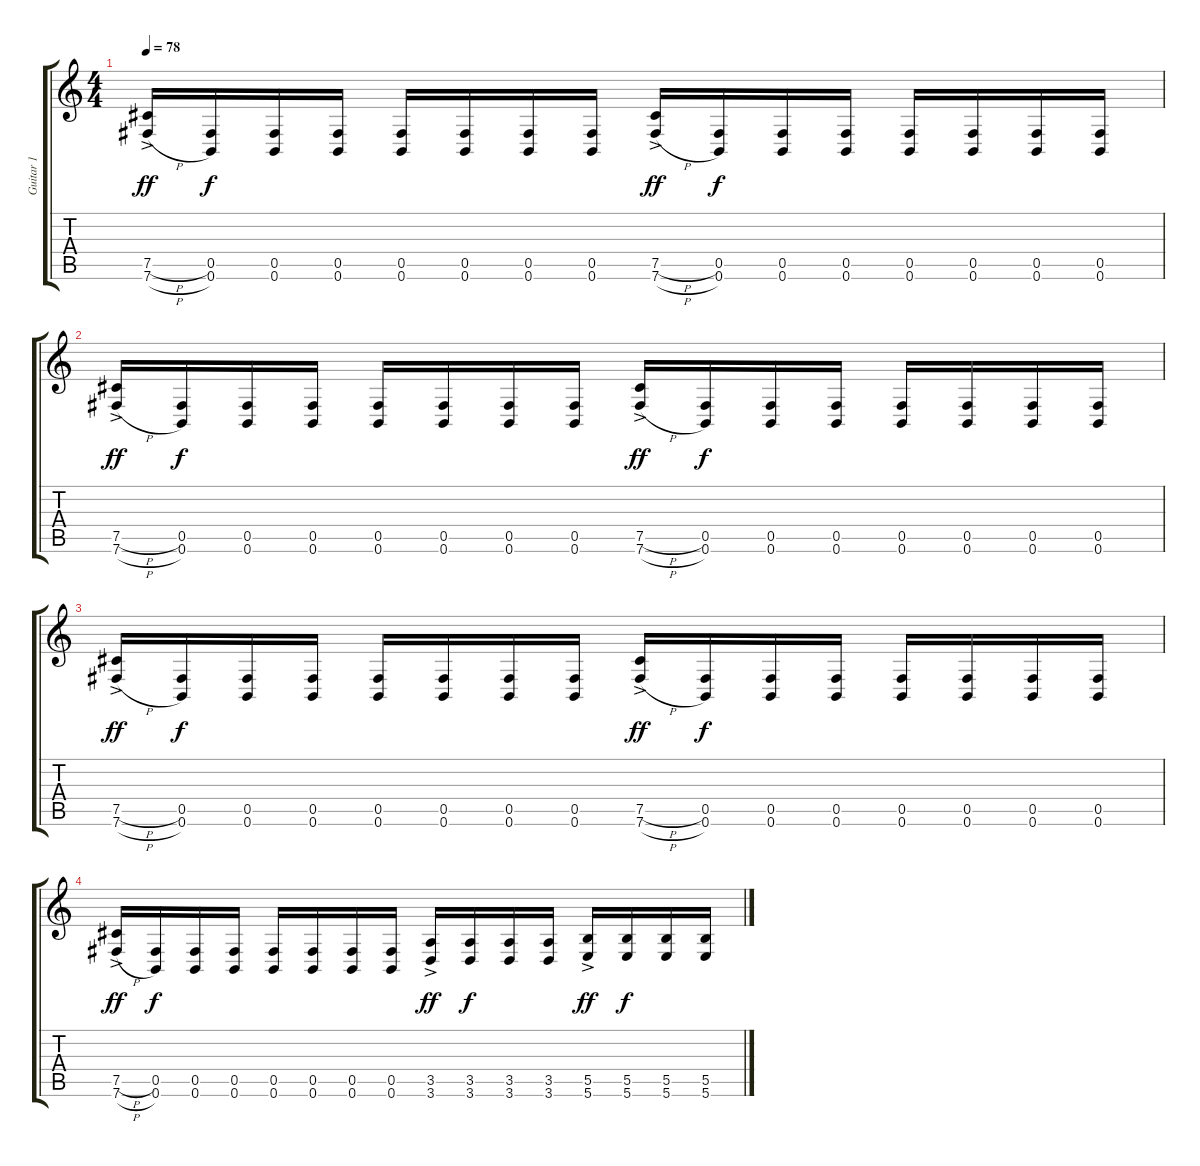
\track ("Guitar 1" "Guitar 1") {instrument distortionguitar}
\staff {score tabs}
\tuning (Db4 Ab3 E3 B2 Gb2 B1) {hide}
\ts (4 4)
\tempo 78
\clef g2
\ks c
(7.5{h ac} 7.6{h ac}).16{dy ff} (0.5 0.6).16{dy f} (0.5 0.6).16 (0.5 0.6).16 (0.5 0.6).16 (0.5 0.6).16 (0.5 0.6).16 (0.5 0.6).16 (7.5{h ac} 7.6{h ac}).16{dy ff} (0.5 0.6).16{dy f} (0.5 0.6).16 (0.5 0.6).16 (0.5 0.6).16 (0.5 0.6).16 (0.5 0.6).16 (0.5 0.6).16 |
(7.5{h ac} 7.6{h ac}).16{dy ff} (0.5 0.6).16{dy f} (0.5 0.6).16 (0.5 0.6).16 (0.5 0.6).16 (0.5 0.6).16 (0.5 0.6).16 (0.5 0.6).16 (7.5{h ac} 7.6{h ac}).16{dy ff} (0.5 0.6).16{dy f} (0.5 0.6).16 (0.5 0.6).16 (0.5 0.6).16 (0.5 0.6).16 (0.5 0.6).16 (0.5 0.6).16 |
(7.5{h ac} 7.6{h ac}).16{dy ff} (0.5 0.6).16{dy f} (0.5 0.6).16 (0.5 0.6).16 (0.5 0.6).16 (0.5 0.6).16 (0.5 0.6).16 (0.5 0.6).16 (7.5{h ac} 7.6{h ac}).16{dy ff} (0.5 0.6).16{dy f} (0.5 0.6).16 (0.5 0.6).16 (0.5 0.6).16 (0.5 0.6).16 (0.5 0.6).16 (0.5 0.6).16 |
(7.5{h ac} 7.6{h ac}).16{dy ff} (0.5 0.6).16{dy f} (0.5 0.6).16 (0.5 0.6).16 (0.5 0.6).16 (0.5 0.6).16 (0.5 0.6).16 (0.5 0.6).16 (3.5{ac} 3.6{ac}).16{dy ff} (3.5 3.6).16{dy f} (3.5 3.6).16 (3.5 3.6).16 (5.5{ac} 5.6{ac}).16{dy ff} (5.5 5.6).16{dy f} (5.5 5.6).16 (5.5 5.6).16
